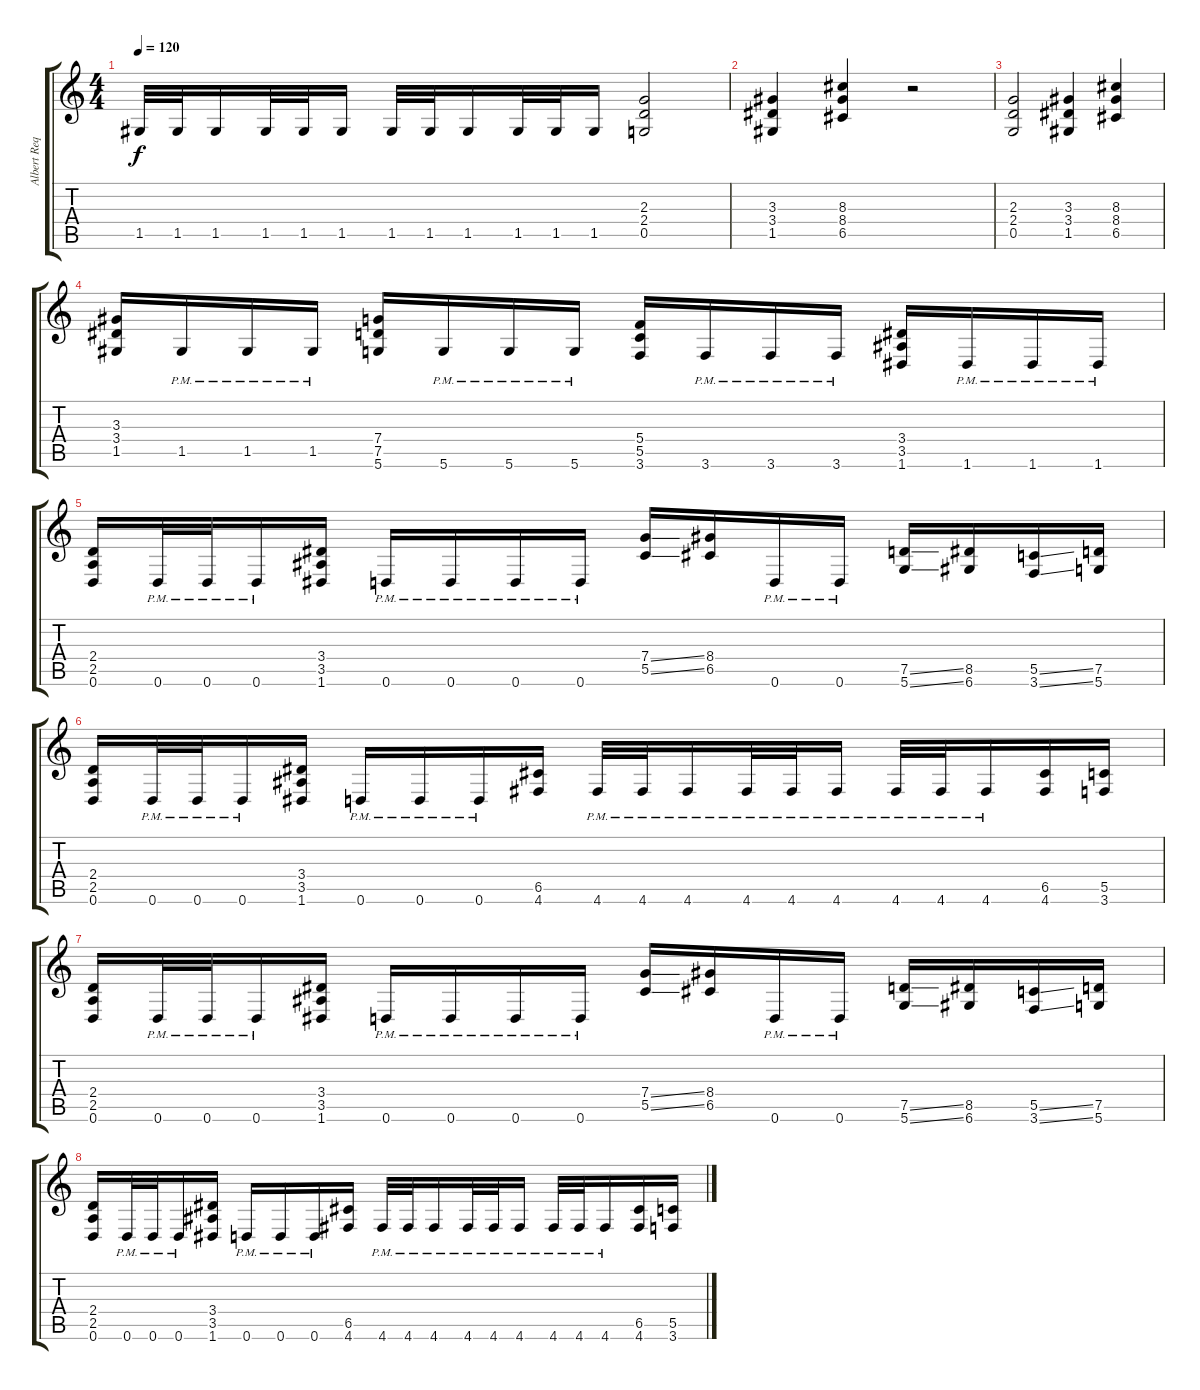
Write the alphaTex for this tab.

\track ("Albert Requena" "Albert Req") {instrument distortionguitar}
\staff {score tabs}
\tuning (D4 A3 F3 C3 G2 D2) {hide}
\ts (4 4)
\tempo 120
\clef g2
\ks c
1.5.32{dy f} 1.5.32 1.5.16 1.5.32 1.5.32 1.5.16 1.5.32 1.5.32 1.5.16 1.5.32 1.5.32 1.5.16 (2.3 2.4 0.5).2 |
(3.3 3.4 1.5).4 (8.3 8.4 6.5).4 r.2 |
(2.3 2.4 0.5).2 (3.3 3.4 1.5).4 (8.3 8.4 6.5).4 |
(3.3 3.4 1.5).16 1.5{pm}.16 1.5{pm}.16 1.5{pm}.16 (7.4 7.5 5.6).16 5.6{pm}.16 5.6{pm}.16 5.6{pm}.16 (5.4 5.5 3.6).16 3.6{pm}.16 3.6{pm}.16 3.6{pm}.16 (3.4 3.5 1.6).16 1.6{pm}.16 1.6{pm}.16 1.6{pm}.16 |
(2.4 2.5 0.6).16 0.6{pm}.32 0.6{pm}.32 0.6{pm}.16 (3.4 3.5 1.6).16 0.6{pm}.16 0.6{pm}.16 0.6{pm}.16 0.6{pm}.16 (7.4{ss} 5.5{ss}).16 (8.4 6.5).16 0.6{pm}.16 0.6{pm}.16 (7.5{ss} 5.6{ss}).16 (8.5 6.6).16 (5.5{ss} 3.6{ss}).16 (7.5 5.6).16 |
(2.4 2.5 0.6).16 0.6{pm}.32 0.6{pm}.32 0.6{pm}.16 (3.4 3.5 1.6).16 0.6{pm}.16 0.6{pm}.16 0.6{pm}.16 (6.5 4.6).16 4.6{pm}.32 4.6{pm}.32 4.6{pm}.16 4.6{pm}.32 4.6{pm}.32 4.6{pm}.16 4.6{pm}.32 4.6{pm}.32 4.6{pm}.16 (6.5 4.6).16 (5.5 3.6).16 |
(2.4 2.5 0.6).16 0.6{pm}.32 0.6{pm}.32 0.6{pm}.16 (3.4 3.5 1.6).16 0.6{pm}.16 0.6{pm}.16 0.6{pm}.16 0.6{pm}.16 (7.4{ss} 5.5{ss}).16 (8.4 6.5).16 0.6{pm}.16 0.6{pm}.16 (7.5{ss} 5.6{ss}).16 (8.5 6.6).16 (5.5{ss} 3.6{ss}).16 (7.5 5.6).16 |
(2.4 2.5 0.6).16 0.6{pm}.32 0.6{pm}.32 0.6{pm}.16 (3.4 3.5 1.6).16 0.6{pm}.16 0.6{pm}.16 0.6{pm}.16 (6.5 4.6).16 4.6{pm}.32 4.6{pm}.32 4.6{pm}.16 4.6{pm}.32 4.6{pm}.32 4.6{pm}.16 4.6{pm}.32 4.6{pm}.32 4.6{pm}.16 (6.5 4.6).16 (5.5 3.6).16
